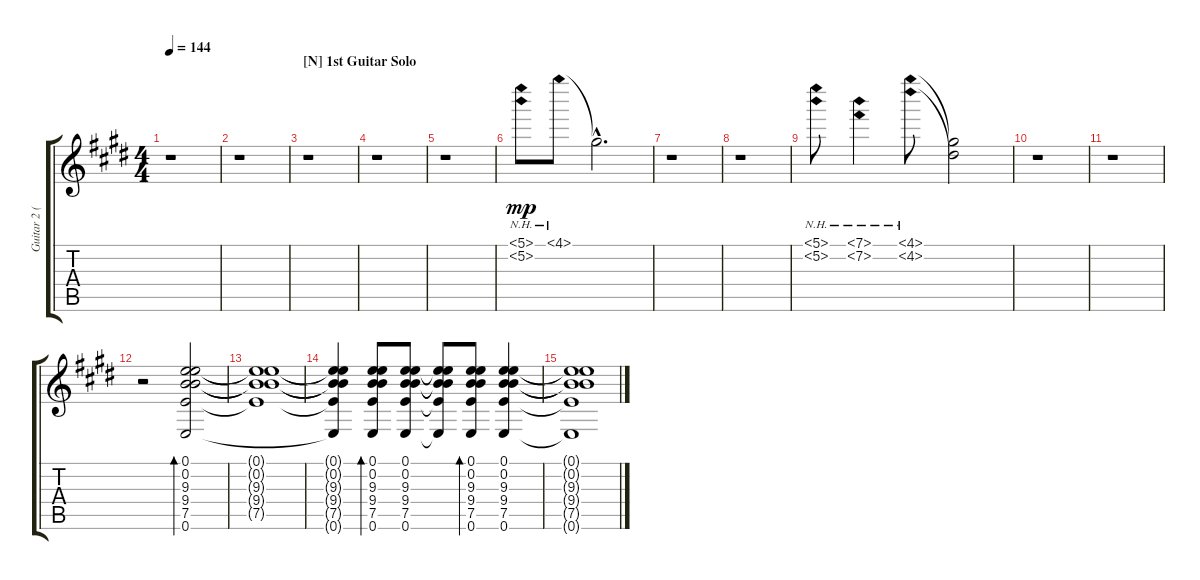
\track ("Guitar 2 (12 string)" "Guitar 2 (") {instrument acousticguitarsteel}
\staff {score tabs}
\tuning (E4 B3 G3 D3 A2 E2) {hide}
\ts (4 4)
\tempo 144
\clef g2
\ks e
r.1{dy mp} |
r.1 |
\section ("" "[N] 1st Guitar Solo")
r.1 |
r.1 |
r.1 |
(5.1{nh} 5.2{nh}).8 4.1{nh}.8 4.1{hac t}.2{d} |
r.1 |
r.1 |
(5.1{nh} 5.2{nh}).8 (7.1{nh} 7.2{nh}).4 (4.1{nh} 4.2{nh}).8 (4.1{t} 4.2{t}).2 |
r.1 |
r.1 |
r.2 (0.1 0.2 9.3 9.4 7.5 0.6).2{bd 120} |
(0.1{t} 0.2{t} 9.3{t} 9.4{t} 7.5{t}).1 |
(0.1{t} 0.2{t} 9.3{t} 9.4{t} 7.5{t} 0.6{t}).4 (0.1 0.2 9.3 9.4 7.5 0.6).8{bd 120} (0.1 0.2 9.3 9.4 7.5 0.6).8 (0.1{t} 0.2{t} 9.3{t} 9.4{t} 7.5{t} 0.6{t}).8 (0.1 0.2 9.3 9.4 7.5 0.6).8{bd 120} (0.1 0.2 9.3 9.4 7.5 0.6).4 |
(0.1{t} 0.2{t} 9.3{t} 9.4{t} 7.5{t} 0.6{t}).1
